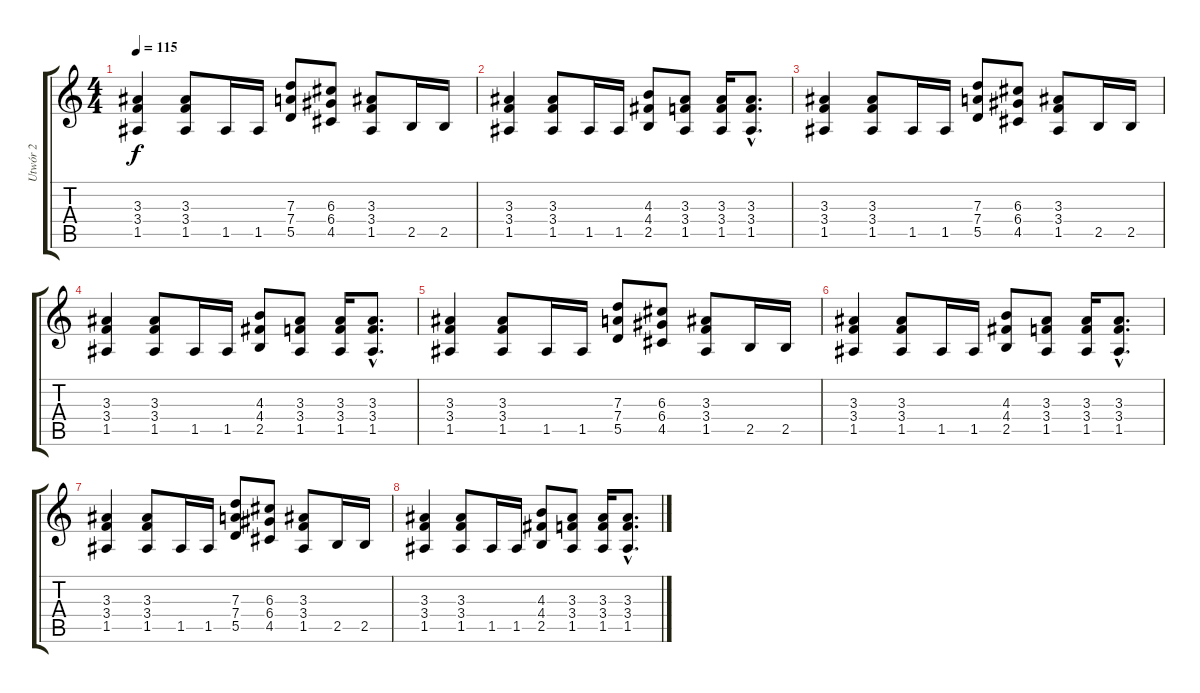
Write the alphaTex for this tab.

\track ("Utwór 2" "Utwór 2") {instrument distortionguitar}
\staff {score tabs}
\tuning (E4 B3 G3 D3 A2 D2) {hide}
\ts (4 4)
\tempo 115
\clef g2
\ks c
(3.3 3.4 1.5).4{dy f} (3.3 3.4 1.5).8 1.5.16 1.5.16 (7.3 7.4 5.5).8 (6.3 6.4 4.5).8 (3.3 3.4 1.5).8 2.5.16 2.5.16 |
(3.3 3.4 1.5).4 (3.3 3.4 1.5).8 1.5.16 1.5.16 (4.3 4.4 2.5).8 (3.3 3.4 1.5).8 (3.3 3.4 1.5).16 (3.3{hac} 3.4{hac} 1.5{hac}).8{d} |
(3.3 3.4 1.5).4 (3.3 3.4 1.5).8 1.5.16 1.5.16 (7.3 7.4 5.5).8 (6.3 6.4 4.5).8 (3.3 3.4 1.5).8 2.5.16 2.5.16 |
(3.3 3.4 1.5).4 (3.3 3.4 1.5).8 1.5.16 1.5.16 (4.3 4.4 2.5).8 (3.3 3.4 1.5).8 (3.3 3.4 1.5).16 (3.3{hac} 3.4{hac} 1.5{hac}).8{d} |
(3.3 3.4 1.5).4 (3.3 3.4 1.5).8 1.5.16 1.5.16 (7.3 7.4 5.5).8 (6.3 6.4 4.5).8 (3.3 3.4 1.5).8 2.5.16 2.5.16 |
(3.3 3.4 1.5).4 (3.3 3.4 1.5).8 1.5.16 1.5.16 (4.3 4.4 2.5).8 (3.3 3.4 1.5).8 (3.3 3.4 1.5).16 (3.3{hac} 3.4{hac} 1.5{hac}).8{d} |
(3.3 3.4 1.5).4 (3.3 3.4 1.5).8 1.5.16 1.5.16 (7.3 7.4 5.5).8 (6.3 6.4 4.5).8 (3.3 3.4 1.5).8 2.5.16 2.5.16 |
(3.3 3.4 1.5).4 (3.3 3.4 1.5).8 1.5.16 1.5.16 (4.3 4.4 2.5).8 (3.3 3.4 1.5).8 (3.3 3.4 1.5).16 (3.3{hac} 3.4{hac} 1.5{hac}).8{d}
